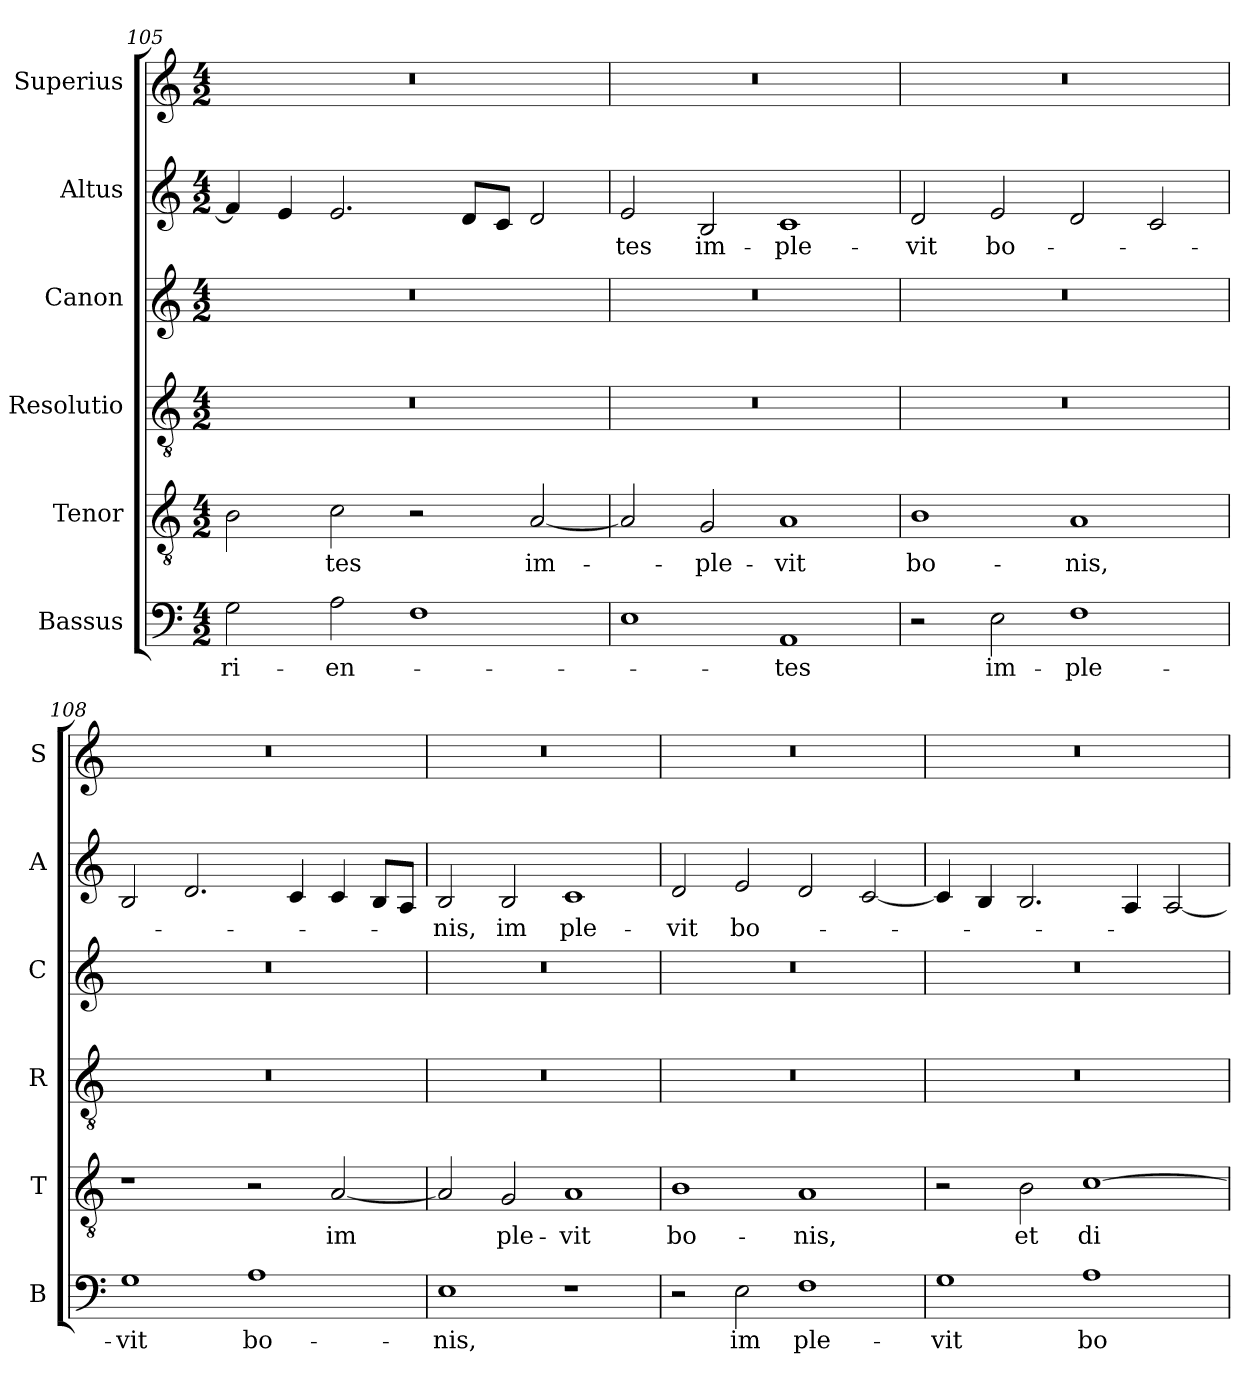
**kern	**text	**kern	**text	**kern	**kern	**kern	**text	**kern
*part6	*part6	*part5	*part5	*part4	*part3	*part2	*part2	*part1
*staff6	*staff6	*staff5	*staff5	*staff4	*staff3	*staff2	*staff2	*staff1
*I"Bassus	*	*I"Tenor	*	*I"Resolutio	*I"Canon	*I"Altus	*	*I"Superius
*I'B	*	*I'T	*	*I'R	*I'C	*I'A	*	*I'S
*clefF4	*	*clefGv2	*	*clefGv2	*clefG2	*clefG2	*	*clefG2
*k[]	*	*k[]	*	*k[]	*k[]	*k[]	*	*k[]
*C:	*	*C:	*	*C:	*C:	*C:	*	*C:
*M4/2	*	*M4/2	*	*M4/2	*M4/2	*M4/2	*	*M4/2
=105	=105	=105	=105	=105	=105	=105	=105	=105
!	!LO:LY:b	!	!	!	!	!	!	!
2G\	-ri-	2B\	.	0r	0r	4f/]	.	0r
.	.	.	.	.	.	4e/	.	.
!	!LO:LY:b	!	!LO:LY:b	!	!	!	!	!
2A\	-en-	2c\	-tes	.	.	2.e/	.	.
1F	.	2r	.	.	.	.	.	.
.	.	.	.	.	.	8d/L	.	.
.	.	.	.	.	.	8c/J	.	.
!	!	!	!LO:LY:b	!	!	!	!	!
.	.	[2A/	im-	.	.	2d/	.	.
=106	=106	=106	=106	=106	=106	=106	=106	=106
!	!	!	!	!	!	!	!LO:LY:b	!
1E	.	2A/]	.	0r	0r	2e/	-tes	0r
!	!	!	!LO:LY:b	!	!	!	!LO:LY:b	!
.	.	2G/	-ple-	.	.	2B/	im-	.
!	!LO:LY:b	!	!LO:LY:b	!	!	!	!LO:LY:b	!
1AA	-tes	1A	-vit	.	.	1c	-ple-	.
!!LO:LB:g=z
=107	=107	=107	=107	=107	=107	=107	=107	=107
!	!	!	!LO:LY:b	!	!	!	!LO:LY:b	!
2r	.	1B	bo-	0r	0r	2d/	-vit	0r
!	!LO:LY:b	!	!	!	!	!	!LO:LY:b	!
2E\	im-	.	.	.	.	2e/	bo-	.
!	!LO:LY:b	!	!LO:LY:b	!	!	!	!	!
1F	-ple-	1A	-nis,	.	.	2d/	.	.
.	.	.	.	.	.	2c/	.	.
=108	=108	=108	=108	=108	=108	=108	=108	=108
!	!LO:LY:b	!	!	!	!	!	!	!
1G	-vit	1r	.	0r	0r	2B/	.	0r
.	.	.	.	.	.	2.d/	.	.
!	!LO:LY:b	!	!	!	!	!	!	!
1A	bo-	2r	.	.	.	.	.	.
.	.	.	.	.	.	4c/	.	.
!	!	!	!LO:LY:b	!	!	!	!	!
.	.	[2A/	im	.	.	4c/	.	.
.	.	.	.	.	.	8B/L	.	.
.	.	.	.	.	.	8A/J	.	.
=109	=109	=109	=109	=109	=109	=109	=109	=109
!	!LO:LY:b	!	!	!	!	!	!LO:LY:b	!
1E	-nis,	2A/]	.	0r	0r	2B/	-nis,	0r
!	!	!	!LO:LY:b	!	!	!	!LO:LY:b	!
.	.	2G/	ple-	.	.	2B/	im	.
!	!	!	!LO:LY:b	!	!	!	!LO:LY:b	!
1r	.	1A	-vit	.	.	1c	ple-	.
=110	=110	=110	=110	=110	=110	=110	=110	=110
!	!	!	!LO:LY:b	!	!	!	!LO:LY:b	!
2r	.	1B	bo-	0r	0r	2d/	-vit	0r
!	!LO:LY:b	!	!	!	!	!	!LO:LY:b	!
2E\	im	.	.	.	.	2e/	bo-	.
!	!LO:LY:b	!	!LO:LY:b	!	!	!	!	!
1F	ple-	1A	-nis,	.	.	2d/	.	.
.	.	.	.	.	.	[2c/	.	.
=111	=111	=111	=111	=111	=111	=111	=111	=111
!	!LO:LY:b	!	!	!	!	!	!	!
1G	-vit	2r	.	0r	0r	4c/]	.	0r
.	.	.	.	.	.	4B/	.	.
!	!	!	!LO:LY:b	!	!	!	!	!
.	.	2B\	et	.	.	2.B/	.	.
!	!LO:LY:b	!	!LO:LY:b	!	!	!	!	!
1A	bo-	[1c	di-	.	.	.	.	.
.	.	.	.	.	.	4A/	.	.
.	.	.	.	.	.	[2A/	.	.
=	=	=	=	=	=	=	=	=
*-	*-	*-	*-	*-	*-	*-	*-	*-
